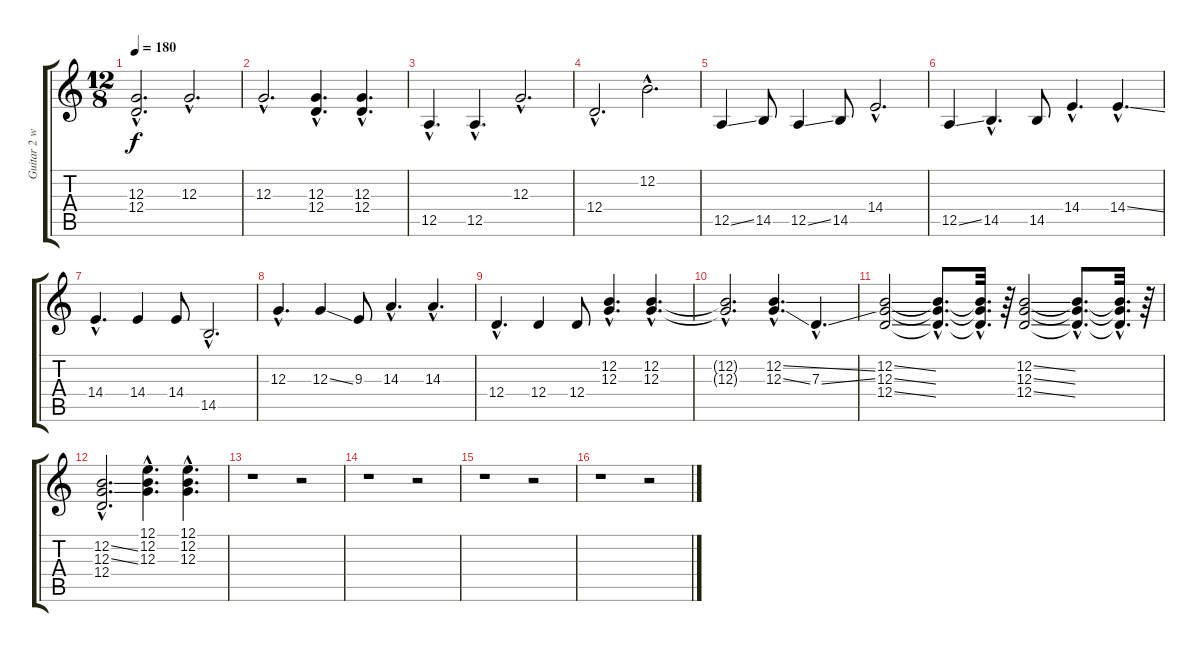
\track ("Guitar 2 w/slide " "Guitar 2 w") {instrument electricpiano1}
\staff {score tabs}
\tuning (E4 B3 G3 D3 A2 D2) {hide}
\ts (12 8)
\tempo 180
\clef g2
\ks c
(12.3{hac} 12.4{hac}).2{d dy f} 12.3{hac}.2{d} |
12.3{hac}.2{d} (12.3{hac} 12.4{hac}).4{d} (12.3{hac} 12.4{hac}).4{d} |
12.5{hac}.4{d} 12.5{hac}.4{d} 12.3{hac}.2{d} |
12.4{hac}.2{d} 12.2{hac}.2{d} |
12.5{ss}.4 14.5.8 12.5{ss}.4 14.5.8 14.4{hac}.2{d} |
12.5{ss}.4 14.5{hac}.4{d} 14.5.8 14.4{hac}.4{d} 14.4{ss hac}.4{d} |
14.4{hac}.4{d} 14.4.4 14.4.8 14.5{hac}.2{d} |
12.3{hac}.4{d} 12.3{ss}.4 9.3.8 14.3{hac}.4{d} 14.3{hac}.4{d} |
12.4{hac}.4{d} 12.4.4 12.4.8 (12.2{hac} 12.3{hac}).4{d} (12.2{hac} 12.3{hac}).4{d} |
(12.2{hac t} 12.3{hac t}).2{d} (12.2{ss hac} 12.3{ss hac}).4{d} 7.3{ss hac}.4{d} |
(12.2{ss} 12.3{ss} 12.4{ss}).2 (12.2{hac t} 12.3{hac t} 12.4{hac t}).8{d} (12.2{hac t} 12.3{hac t} 12.4{hac t}).32{d} r.64 (12.2{ss} 12.3{ss} 12.4{ss}).2 (12.2{hac t} 12.3{hac t} 12.4{hac t}).8{d} (12.2{hac t} 12.3{hac t} 12.4{hac t}).32{d} r.64 |
(12.2{ss hac} 12.3{ss hac} 12.4{hac}).2{d} (12.1{hac} 12.2{hac} 12.3{hac}).4{d} (12.1{hac} 12.2{hac} 12.3{hac}).4{d} |
r.1 r.2 |
r.1 r.2 |
r.1 r.2 |
r.1 r.2
